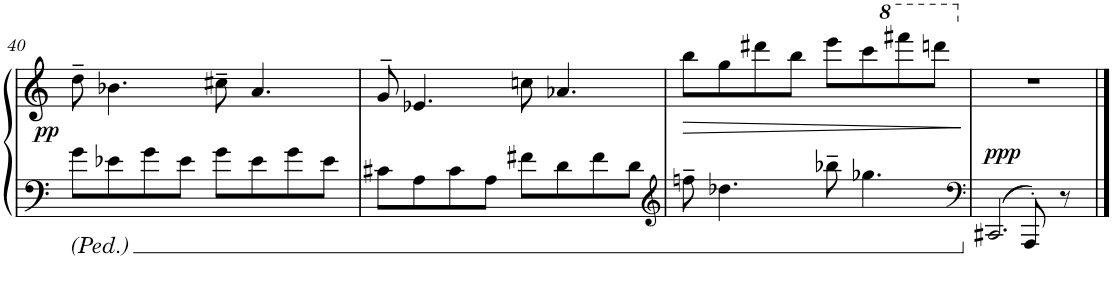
**kern	**kern	**dynam
*part1	*part1	*part1
*staff2	*staff1	*staff1/2
*I"Piano	*	*
*I'Pno	*	*
!!LO:PB:g=z
*clefF4	*clefG2	*
*k[]	*k[]	*
*M4/4	*M4/4	*
=40	=40	=40
!	!	!LO:DY:b
8g\L	8dd~\	pp
8e-X\	4.b-X\	.
8g\	.	.
8e-\J	.	.
8g\L	8cc#X~\	.
8e-\	4.a/	.
8g\	.	.
8e-\J	.	.
=41	=41	=41
8c#X\L	8g~>/	.
8A\	4.e-X/	.
8c#\	.	.
8A\J	.	.
8f#X\L	8ccn\	.
8d\	4.a-X/	.
8f#\	.	.
8d\J	.	.
=42	=42	=42
*clefG2	*	*
!	!	!LO:HP:b
8ffn~\	8bb\L	>
4.dd-X\	8gg\	.
.	8ddd#X\	.
.	8bb\J	.
8bb-X~\	8eee\L	.
4.gg-X\	8ccc\	.
*	*8va	*
.	8ffff#X\	.
.	8ddddn\J	.
.	.	]
=43	=43	=43
*clefF4	*	*
*	*X8va	*
!	!	!LO:DY:a=2
2.CC#X/	1r	ppp
8AAA'>/	.	.
8r	.	.
==	==	==
*-	*-	*-
